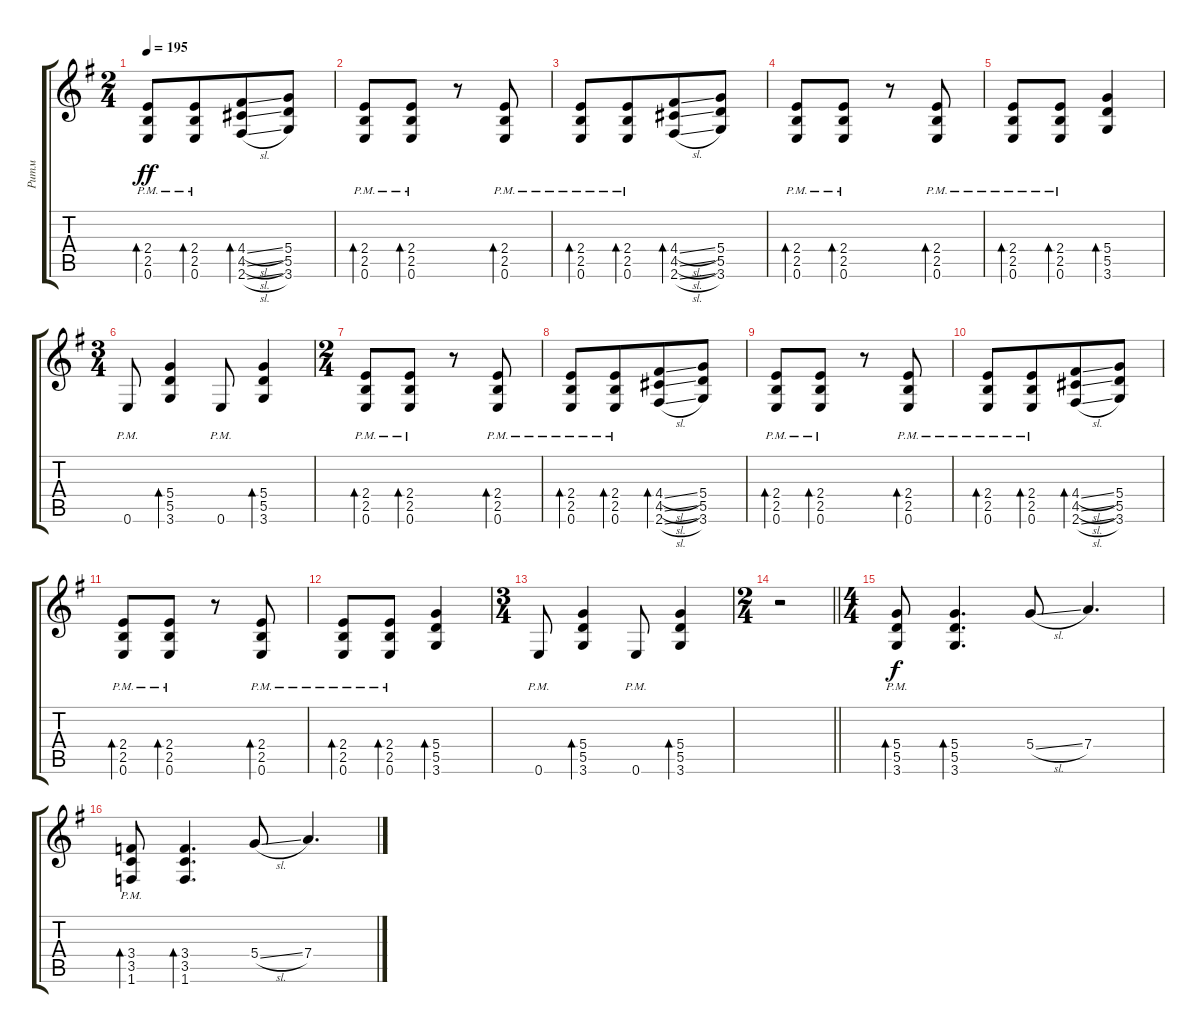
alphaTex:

\track ("Ритм" "Ритм") {instrument distortionguitar}
\staff {score tabs}
\tuning (E4 B3 G3 D3 A2 E2) {hide}
\ts (2 4)
\tempo 195
\clef g2
\ks eminor
(2.4{pm} 2.5{pm} 0.6{pm}).8{bd 30 dy ff} (2.4{pm} 2.5{pm} 0.6{pm}).8{bd 30 beam merge} (4.4{sl} 4.5{sl} 2.6{sl}).8{bd 30} (5.4 5.5 3.6).8 |
(2.4{pm} 2.5{pm} 0.6{pm}).8{bd 30} (2.4{pm} 2.5{pm} 0.6{pm}).8{bd 30} r.8 (2.4{pm} 2.5{pm} 0.6{pm}).8{bd 30} |
(2.4{pm} 2.5{pm} 0.6{pm}).8{bd 30} (2.4{pm} 2.5{pm} 0.6{pm}).8{bd 30 beam merge} (4.4{sl} 4.5{sl} 2.6{sl}).8{bd 30} (5.4 5.5 3.6).8 |
(2.4{pm} 2.5{pm} 0.6{pm}).8{bd 30} (2.4{pm} 2.5{pm} 0.6{pm}).8{bd 30} r.8 (2.4{pm} 2.5{pm} 0.6{pm}).8{bd 30} |
(2.4{pm} 2.5{pm} 0.6{pm}).8{bd 30} (2.4{pm} 2.5{pm} 0.6{pm}).8{bd 30} (5.4 5.5 3.6).4{bd 30} |
\ts (3 4)
0.6{pm}.8 (5.4 5.5 3.6).4{bd 30} 0.6{pm}.8 (5.4 5.5 3.6).4{bd 30} |
\ts (2 4)
(2.4{pm} 2.5{pm} 0.6{pm}).8{bd 30} (2.4{pm} 2.5{pm} 0.6{pm}).8{bd 30} r.8 (2.4{pm} 2.5{pm} 0.6{pm}).8{bd 30} |
(2.4{pm} 2.5{pm} 0.6{pm}).8{bd 30} (2.4{pm} 2.5{pm} 0.6{pm}).8{bd 30 beam merge} (4.4{sl} 4.5{sl} 2.6{sl}).8{bd 30} (5.4 5.5 3.6).8 |
(2.4{pm} 2.5{pm} 0.6{pm}).8{bd 30} (2.4{pm} 2.5{pm} 0.6{pm}).8{bd 30} r.8 (2.4{pm} 2.5{pm} 0.6{pm}).8{bd 30} |
(2.4{pm} 2.5{pm} 0.6{pm}).8{bd 30} (2.4{pm} 2.5{pm} 0.6{pm}).8{bd 30 beam merge} (4.4{sl} 4.5{sl} 2.6{sl}).8{bd 30} (5.4 5.5 3.6).8 |
(2.4{pm} 2.5{pm} 0.6{pm}).8{bd 30} (2.4{pm} 2.5{pm} 0.6{pm}).8{bd 30} r.8 (2.4{pm} 2.5{pm} 0.6{pm}).8{bd 30} |
(2.4{pm} 2.5{pm} 0.6{pm}).8{bd 30} (2.4{pm} 2.5{pm} 0.6{pm}).8{bd 30} (5.4 5.5 3.6).4{bd 30} |
\ts (3 4)
0.6{pm}.8 (5.4 5.5 3.6).4{bd 30} 0.6{pm}.8 (5.4 5.5 3.6).4{bd 30} |
\ts (2 4)
\barLineRight lightlight
r.2 |
\ts (4 4)
\section ("" "")
(5.4{pm} 5.5{pm} 3.6{pm}).8{bd 30 dy f} (5.4 5.5 3.6).4{d bd 30} 5.4{sl}.8 7.4.4{d} |
(3.4{pm} 3.5{pm} 1.6{pm}).8{bd 30} (3.4 3.5 1.6).4{d bd 30} 5.4{sl}.8 7.4.4{d}
